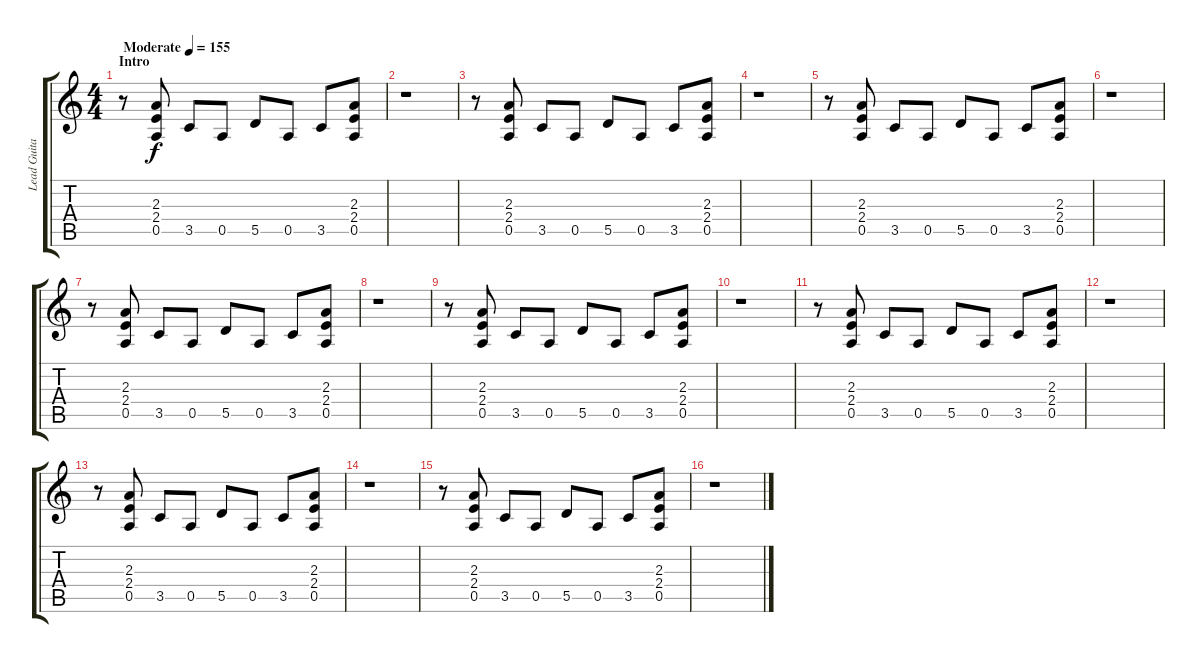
\track ("Lead Guitar" "Lead Guita") {instrument distortionguitar}
\staff {score tabs}
\tuning (E4 B3 G3 D3 A2 E2) {hide}
\ts (4 4)
\section ("" "Intro")
\tempo (155 "Moderate")
\clef g2
\ks c
r.8{dy f instrument distortionguitar} (2.3 2.4 0.5).8 3.5.8 0.5.8 5.5.8 0.5.8 3.5.8 (2.3 2.4 0.5).8 |
r.1 |
r.8 (2.3 2.4 0.5).8 3.5.8 0.5.8 5.5.8 0.5.8 3.5.8 (2.3 2.4 0.5).8 |
r.1 |
r.8 (2.3 2.4 0.5).8 3.5.8 0.5.8 5.5.8 0.5.8 3.5.8 (2.3 2.4 0.5).8 |
r.1 |
r.8 (2.3 2.4 0.5).8 3.5.8 0.5.8 5.5.8 0.5.8 3.5.8 (2.3 2.4 0.5).8 |
r.1 |
r.8 (2.3 2.4 0.5).8 3.5.8 0.5.8 5.5.8 0.5.8 3.5.8 (2.3 2.4 0.5).8 |
r.1 |
r.8 (2.3 2.4 0.5).8 3.5.8 0.5.8 5.5.8 0.5.8 3.5.8 (2.3 2.4 0.5).8 |
r.1 |
r.8 (2.3 2.4 0.5).8 3.5.8 0.5.8 5.5.8 0.5.8 3.5.8 (2.3 2.4 0.5).8 |
r.1 |
r.8 (2.3 2.4 0.5).8 3.5.8 0.5.8 5.5.8 0.5.8 3.5.8 (2.3 2.4 0.5).8 |
r.1
